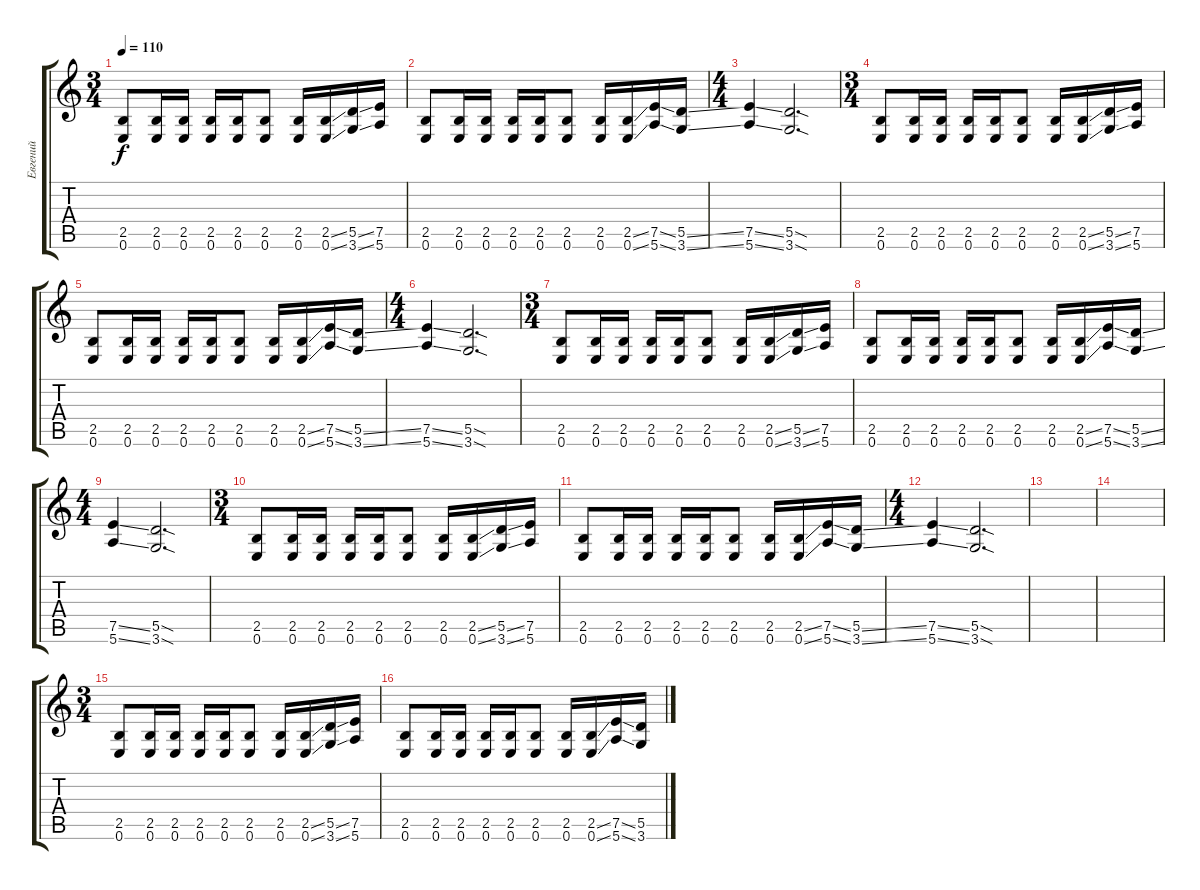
\track ("Евгений" "Евгений") {instrument distortionguitar}
\staff {score tabs}
\tuning (E4 B3 G3 D3 A2 E2) {hide}
\ts (3 4)
\tempo 110
\clef g2
\ks c
(2.5 0.6).8{dy f} (2.5 0.6).16 (2.5 0.6).16 (2.5 0.6).16 (2.5 0.6).16 (2.5 0.6).8 (2.5 0.6).16 (2.5{ss} 0.6{ss}).16 (5.5{ss} 3.6{ss}).16 (7.5 5.6).16 |
(2.5 0.6).8 (2.5 0.6).16 (2.5 0.6).16 (2.5 0.6).16 (2.5 0.6).16 (2.5 0.6).8 (2.5 0.6).16 (2.5{ss} 0.6{ss}).16 (7.5{ss} 5.6{ss}).16 (5.5{ss} 3.6{ss}).16 |
\ts (4 4)
(7.5{ss} 5.6{ss}).4 (5.5{sod} 3.6{sod}).2{d} |
\ts (3 4)
(2.5 0.6).8 (2.5 0.6).16 (2.5 0.6).16 (2.5 0.6).16 (2.5 0.6).16 (2.5 0.6).8 (2.5 0.6).16 (2.5{ss} 0.6{ss}).16 (5.5{ss} 3.6{ss}).16 (7.5 5.6).16 |
(2.5 0.6).8 (2.5 0.6).16 (2.5 0.6).16 (2.5 0.6).16 (2.5 0.6).16 (2.5 0.6).8 (2.5 0.6).16 (2.5{ss} 0.6{ss}).16 (7.5{ss} 5.6{ss}).16 (5.5{ss} 3.6{ss}).16 |
\ts (4 4)
(7.5{ss} 5.6{ss}).4 (5.5{sod} 3.6{sod}).2{d} |
\ts (3 4)
(2.5 0.6).8 (2.5 0.6).16 (2.5 0.6).16 (2.5 0.6).16 (2.5 0.6).16 (2.5 0.6).8 (2.5 0.6).16 (2.5{ss} 0.6{ss}).16 (5.5{ss} 3.6{ss}).16 (7.5 5.6).16 |
(2.5 0.6).8 (2.5 0.6).16 (2.5 0.6).16 (2.5 0.6).16 (2.5 0.6).16 (2.5 0.6).8 (2.5 0.6).16 (2.5{ss} 0.6{ss}).16 (7.5{ss} 5.6{ss}).16 (5.5{ss} 3.6{ss}).16 |
\ts (4 4)
(7.5{ss} 5.6{ss}).4 (5.5{sod} 3.6{sod}).2{d} |
\ts (3 4)
(2.5 0.6).8 (2.5 0.6).16 (2.5 0.6).16 (2.5 0.6).16 (2.5 0.6).16 (2.5 0.6).8 (2.5 0.6).16 (2.5{ss} 0.6{ss}).16 (5.5{ss} 3.6{ss}).16 (7.5 5.6).16 |
(2.5 0.6).8 (2.5 0.6).16 (2.5 0.6).16 (2.5 0.6).16 (2.5 0.6).16 (2.5 0.6).8 (2.5 0.6).16 (2.5{ss} 0.6{ss}).16 (7.5{ss} 5.6{ss}).16 (5.5{ss} 3.6{ss}).16 |
\ts (4 4)
(7.5{ss} 5.6{ss}).4 (5.5{sod} 3.6{sod}).2{d} |
|
|
\ts (3 4)
(2.5 0.6).8 (2.5 0.6).16 (2.5 0.6).16 (2.5 0.6).16 (2.5 0.6).16 (2.5 0.6).8 (2.5 0.6).16 (2.5{ss} 0.6{ss}).16 (5.5{ss} 3.6{ss}).16 (7.5 5.6).16 |
(2.5 0.6).8 (2.5 0.6).16 (2.5 0.6).16 (2.5 0.6).16 (2.5 0.6).16 (2.5 0.6).8 (2.5 0.6).16 (2.5{ss} 0.6{ss}).16 (7.5{ss} 5.6{ss}).16 (5.5{ss} 3.6{ss}).16
